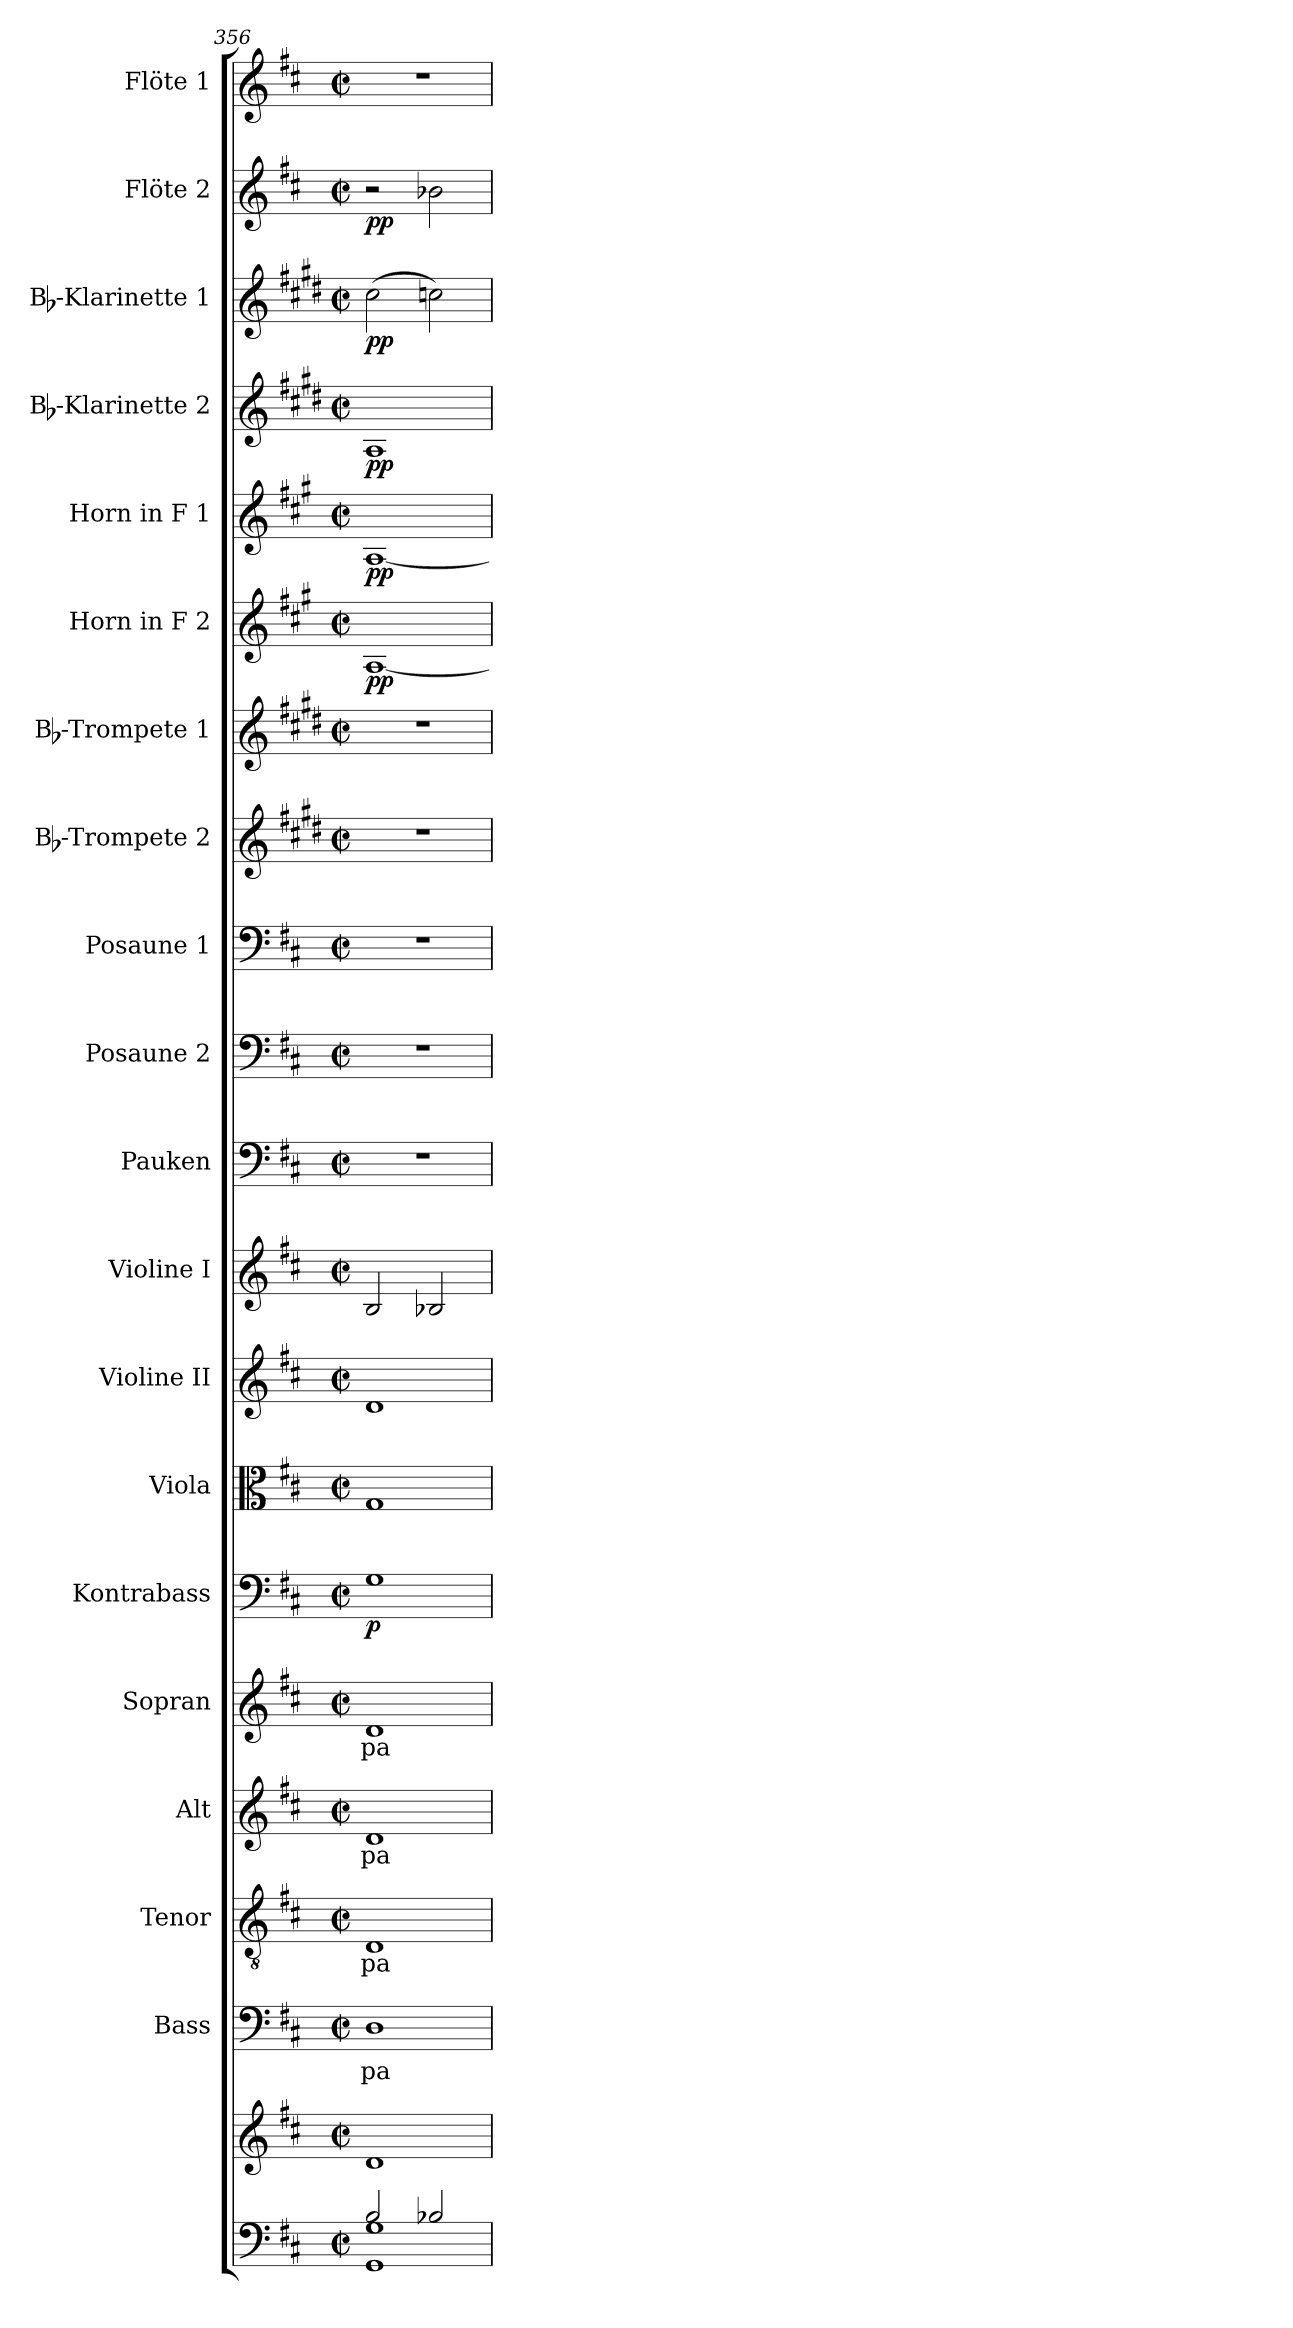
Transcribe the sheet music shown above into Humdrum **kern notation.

**kern	**kern	**kern	**text	**kern	**text	**kern	**text	**kern	**text	**kern	**dynam	**kern	**kern	**kern	**kern	**kern	**kern	**kern	**kern	**kern	**dynam	**kern	**dynam	**kern	**dynam	**kern	**dynam	**kern	**dynam	**kern
*part20	*part20	*part19	*part19	*part18	*part18	*part17	*part17	*part16	*part16	*part15	*part15	*part14	*part13	*part12	*part11	*part10	*part9	*part8	*part7	*part6	*part6	*part5	*part5	*part4	*part4	*part3	*part3	*part2	*part2	*part1
*staff21	*staff20	*staff19	*staff19	*staff18	*staff18	*staff17	*staff17	*staff16	*staff16	*staff15	*staff15	*staff14	*staff13	*staff12	*staff11	*staff10	*staff9	*staff8	*staff7	*staff6	*staff6	*staff5	*staff5	*staff4	*staff4	*staff3	*staff3	*staff2	*staff2	*staff1
*	*	*I"Bass	*	*I"Tenor	*	*I"Alt	*	*I"Sopran	*	*I"Kontrabass	*	*I"Viola	*I"Violine II	*I"Violine I	*I"Pauken	*I"Posaune 2	*I"Posaune 1	*I"Bb-Trompete 2	*I"Bb-Trompete 1	*I"Horn in F 2	*	*I"Horn in F 1	*	*I"Bb-Klarinette 2	*	*I"Bb-Klarinette 1	*	*I"Flöte 2	*	*I"Flöte 1
*	*	*I'B.	*	*I'T.	*	*I'A.	*	*I'S.	*	*I'Kb.	*	*I'Vla.	*I'Vl. II	*I'Vl. I	*I'Pk.	*I'Pos. 2	*I'Pos. 1	*I'Bb Trp. 2	*I'Bb Trp. 1	*	*	*	*	*I'Bb Kl. 2	*	*I'Bb Kl. 1	*	*I'Fl. 2	*	*I'Fl. 1
*clefF4	*clefG2	*clefF4	*	*clefGv2	*	*clefG2	*	*clefG2	*	*clefF4	*	*clefC3	*clefG2	*clefG2	*clefF4	*clefF4	*clefF4	*clefG2	*clefG2	*clefG2	*	*clefG2	*	*clefG2	*	*clefG2	*	*clefG2	*	*clefG2
*	*	*	*	*	*	*	*	*	*	*ITrd7c12	*	*	*	*	*	*	*	*ITrd1c2	*ITrd1c2	*ITrd4c7	*	*ITrd4c7	*	*ITrd1c2	*	*ITrd1c2	*	*	*	*
*k[f#c#]	*k[f#c#]	*k[f#c#]	*	*k[f#c#]	*	*k[f#c#]	*	*k[f#c#]	*	*k[f#c#]	*	*k[f#c#]	*k[f#c#]	*k[f#c#]	*k[f#c#]	*k[f#c#]	*k[f#c#]	*k[f#c#]	*k[f#c#]	*k[f#c#]	*	*k[f#c#]	*	*k[f#c#]	*	*k[f#c#]	*	*k[f#c#]	*	*k[f#c#]
*D:	*D:	*D:	*	*D:	*	*D:	*	*D:	*	*D:	*	*D:	*D:	*D:	*D:	*D:	*D:	*D:	*D:	*D:	*	*D:	*	*D:	*	*D:	*	*D:	*	*D:
*M2/2	*M2/2	*M2/2	*	*M2/2	*	*M2/2	*	*M2/2	*	*M2/2	*	*M2/2	*M2/2	*M2/2	*M2/2	*M2/2	*M2/2	*M2/2	*M2/2	*M2/2	*	*M2/2	*	*M2/2	*	*M2/2	*	*M2/2	*	*M2/2
*met(c|)	*met(c|)	*met(c|)	*	*met(c|)	*	*met(c|)	*	*met(c|)	*	*met(c|)	*	*met(c|)	*met(c|)	*met(c|)	*met(c|)	*met(c|)	*met(c|)	*met(c|)	*met(c|)	*met(c|)	*	*met(c|)	*	*met(c|)	*	*met(c|)	*	*met(c|)	*	*met(c|)
=356	=356	=356	=356	=356	=356	=356	=356	=356	=356	=356	=356	=356	=356	=356	=356	=356	=356	=356	=356	=356	=356	=356	=356	=356	=356	=356	=356	=356	=356	=356
*^	*	*	*	*	*	*	*	*	*	*	*	*	*	*	*	*	*	*	*	*	*	*	*	*	*	*	*	*	*	*
!	!	!	!	!LO:LY:b	!	!LO:LY:b	!	!LO:LY:b	!	!LO:LY:b	!	!LO:DY:b	!	!	!	!	!	!	!	!	!	!LO:DY:b	!	!LO:DY:b	!	!LO:DY:b	!	!LO:DY:b	!	!LO:DY:b	!
2B/	1GG 1G	1d	1D	pa-	1D	pa-	1d	pa-	1d	pa-	1GG	p	1G	1d	2B/	1r	1r	1r	1r	1r	[1D	pp	[1D	pp	1G	pp	(>2b\	pp	2r	pp	1r
2B-X/	.	.	.	.	.	.	.	.	.	.	.	.	.	.	2B-X/	.	.	.	.	.	.	.	.	.	.	.	2b-X\)	.	2b-X\	.	.
*v	*v	*	*	*	*	*	*	*	*	*	*	*	*	*	*	*	*	*	*	*	*	*	*	*	*	*	*	*	*	*	*
=	=	=	=	=	=	=	=	=	=	=	=	=	=	=	=	=	=	=	=	=	=	=	=	=	=	=	=	=	=	=
*-	*-	*-	*-	*-	*-	*-	*-	*-	*-	*-	*-	*-	*-	*-	*-	*-	*-	*-	*-	*-	*-	*-	*-	*-	*-	*-	*-	*-	*-	*-
